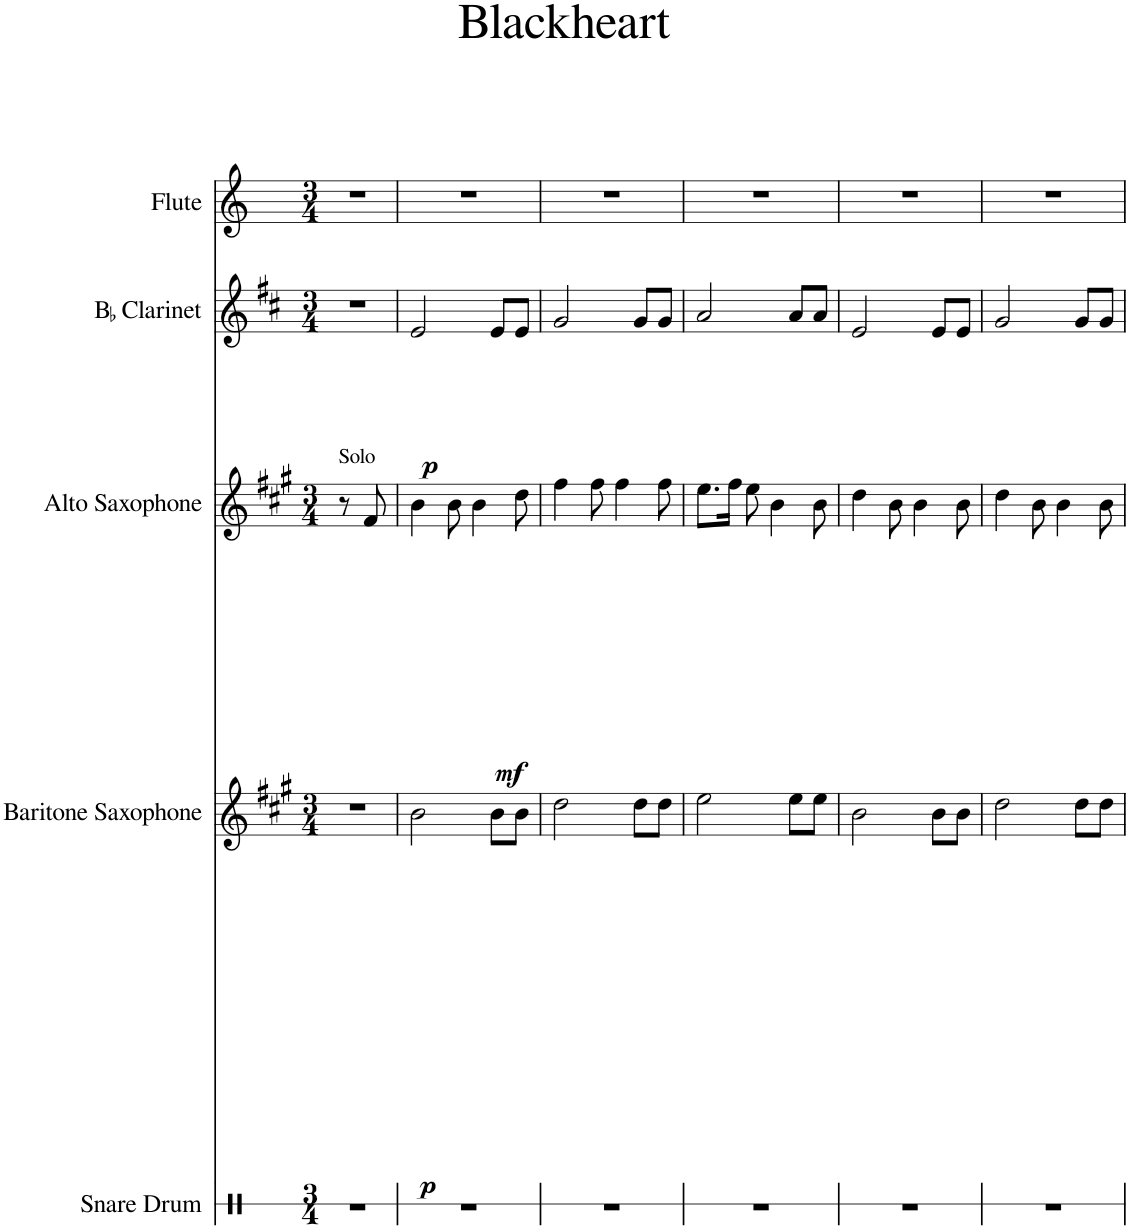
**kern	**kern	**dynam	**kern	**dynam	**kern	**dynam	**kern
*part5	*part4	*part4	*part3	*part3	*part2	*part2	*part1
*staff5	*staff4	*staff4	*staff3	*staff3	*staff2	*staff2	*staff1
*I"Snare Drum	*I"Baritone Saxophone	*	*I"Alto Saxophone	*	*I"BaccidentalFlat Clarinet	*	*I"Flute
*I'Sn. Dr.	*I'Bar. Sax.	*	*I'A. Sax.	*	*I'BaccidentalFlat Cl.	*	*I'Fl.
*stria1	*	*	*	*	*	*	*
*clefX	*clefG2	*	*clefG2	*	*clefG2	*	*clefG2
*	*Trd12c21	*	*Trd5c9	*	*Trd1c2	*	*
*k[]	*k[f#c#g#]	*	*k[f#c#g#]	*	*k[f#c#]	*	*k[]
*M3/4	*M3/4	*	*M3/4	*	*M3/4	*	*M3/4
=	=	=	=	=	=	=	=
!	!	!	!LO:TX:a:t=Solo	!	!	!	!
2.r	2.r	.	8r	.	2.r	.	2.r
!	!	!	!	!LO:DY:b	!	!	!
.	.	.	8f#/	mf	.	.	.
.	.	.	2ryy	.	.	.	.
=1	=1	=1	=1	=1	=1	=1	=1
!	!	!LO:DY:b	!	!	!	!LO:DY:b	!
2.r	2b\	p	4b\	.	2e/	p	2.r
.	.	.	8b\	.	.	.	.
.	.	.	4b\	.	.	.	.
.	8b\L	.	.	.	8e/L	.	.
.	8b\J	.	8dd\	.	8e/J	.	.
=2	=2	=2	=2	=2	=2	=2	=2
2.r	2dd\	.	4ff#\	.	2g/	.	2.r
.	.	.	8ff#\	.	.	.	.
.	.	.	4ff#\	.	.	.	.
.	8dd\L	.	.	.	8g/L	.	.
.	8dd\J	.	8ff#\	.	8g/J	.	.
=3	=3	=3	=3	=3	=3	=3	=3
2.r	2ee\	.	8.ee\L	.	2a/	.	2.r
.	.	.	16ff#\Jk	.	.	.	.
.	.	.	8ee\	.	.	.	.
.	.	.	4b\	.	.	.	.
.	8ee\L	.	.	.	8a/L	.	.
.	8ee\J	.	8b\	.	8a/J	.	.
=4	=4	=4	=4	=4	=4	=4	=4
2.r	2b\	.	4dd\	.	2e/	.	2.r
.	.	.	8b\	.	.	.	.
.	.	.	4b\	.	.	.	.
.	8b\L	.	.	.	8e/L	.	.
.	8b\J	.	8b\	.	8e/J	.	.
=5	=5	=5	=5	=5	=5	=5	=5
2.r	2dd\	.	4dd\	.	2g/	.	2.r
.	.	.	8b\	.	.	.	.
.	.	.	4b\	.	.	.	.
.	8dd\L	.	.	.	8g/L	.	.
.	8dd\J	.	8b\	.	8g/J	.	.
=	=	=	=	=	=	=	=
*-	*-	*-	*-	*-	*-	*-	*-
